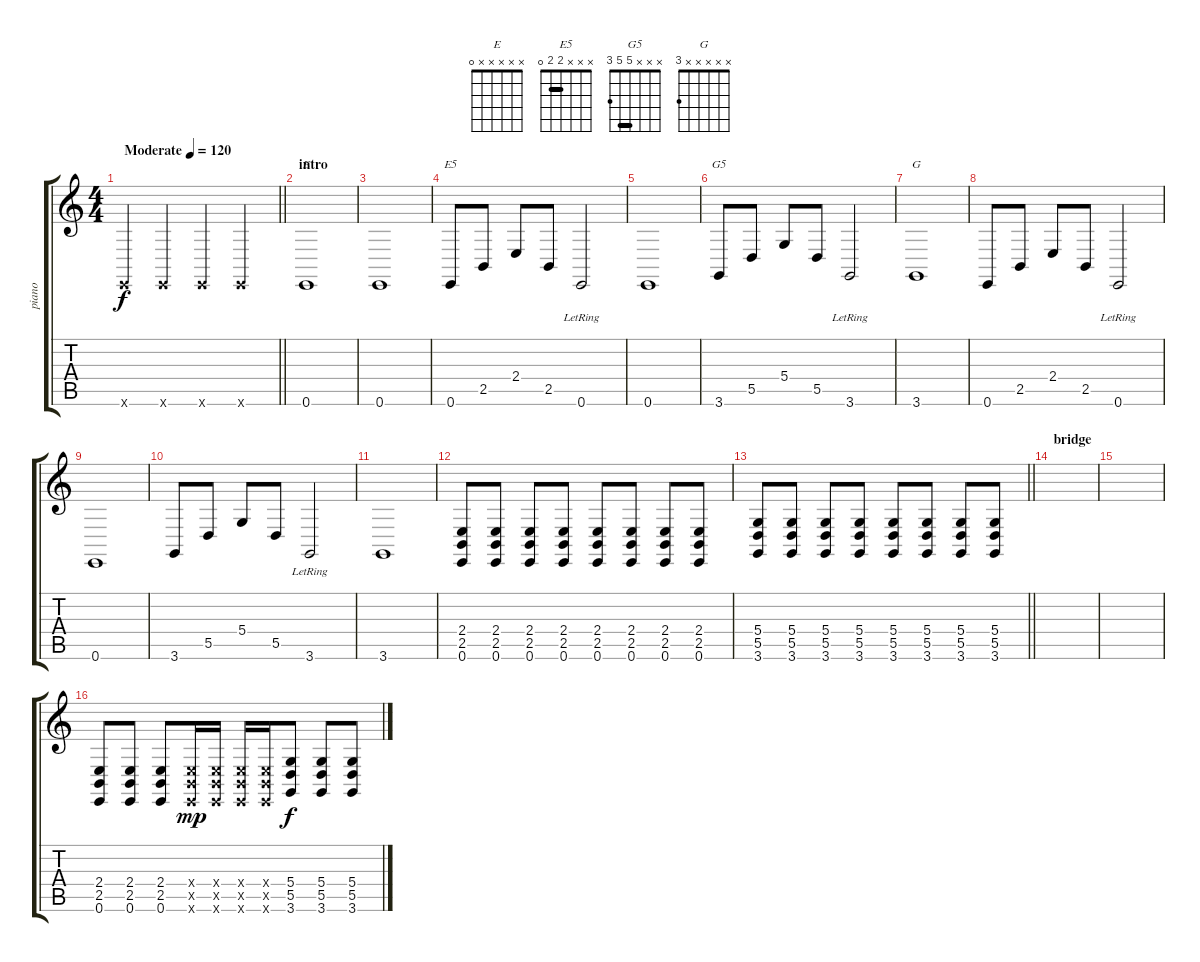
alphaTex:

\track ("piano" "piano") {instrument electricgrandpiano}
\staff {score tabs}
\tuning (E4 B3 G3 D3 A2 E2) {hide}
\chord ("E" x x x x x 0)
\chord ("E5" x x x 2 2 0) {barre 2}
\chord ("G5" x x x 5 5 3) {barre 5}
\chord ("G" x x x x x 3)
\ts (4 4)
\tempo (120 "Moderate")
\clef g2
\barLineRight lightlight
\ks c
0.6{x}.4{dy f instrument electricgrandpiano} 0.6{x}.4 0.6{x}.4 0.6{x}.4 |
\section ("" "intro")
0.6.1{ch "E"} |
0.6.1 |
0.6.8{ch "E5"} 2.5.8 2.4.8 2.5.8 0.6{lr}.2 |
0.6.1 |
3.6.8{ch "G5"} 5.5.8 5.4.8 5.5.8 3.6{lr}.2 |
3.6.1{ch "G"} |
0.6.8 2.5.8 2.4.8 2.5.8 0.6{lr}.2 |
0.6.1 |
3.6.8 5.5.8 5.4.8 5.5.8 3.6{lr}.2 |
3.6.1 |
(2.4 2.5 0.6).8 (2.4 2.5 0.6).8 (2.4 2.5 0.6).8 (2.4 2.5 0.6).8 (2.4 2.5 0.6).8 (2.4 2.5 0.6).8 (2.4 2.5 0.6).8 (2.4 2.5 0.6).8 |
\barLineRight lightlight
(5.4 5.5 3.6).8 (5.4 5.5 3.6).8 (5.4 5.5 3.6).8 (5.4 5.5 3.6).8 (5.4 5.5 3.6).8 (5.4 5.5 3.6).8 (5.4 5.5 3.6).8 (5.4 5.5 3.6).8 |
\section ("" "bridge")
|
|
(2.4 2.5 0.6).8 (2.4 2.5 0.6).8 (2.4 2.5 0.6).8 (2.4{x} 2.5{x} 0.6{x}).16{dy mp} (2.4{x} 2.5{x} 0.6{x}).16 (2.4{x} 2.5{x} 0.6{x}).16 (2.4{x} 2.5{x} 0.6{x}).16 (5.4 5.5 3.6).8{dy f} (5.4 5.5 3.6).8 (5.4 5.5 3.6).8
